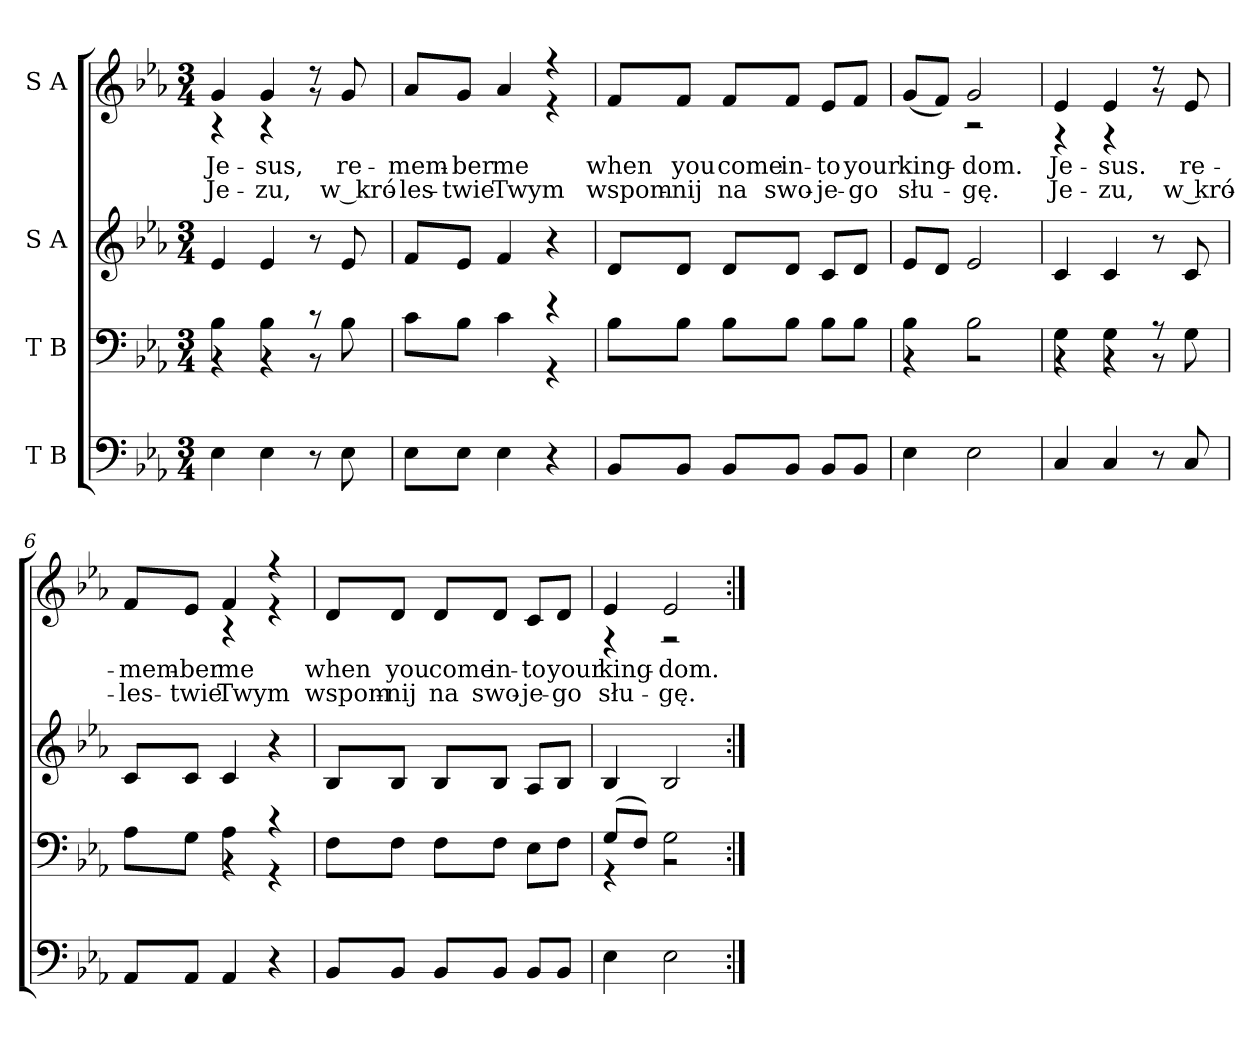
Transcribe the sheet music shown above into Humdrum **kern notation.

**kern	**kern	**kern	**kern	**text	**text
*part4	*part3	*part2	*part1	*part1	*part1
*staff4	*staff3	*staff2	*staff1	*staff1	*staff1
*I"T B	*I"T B	*I"S A	*I"S A	*	*
*clefF4	*clefF4	*clefG2	*clefG2	*	*
*k[b-e-a-]	*k[b-e-a-]	*k[b-e-a-]	*k[b-e-a-]	*	*
*M3/4	*M3/4	*M3/4	*M3/4	*	*
*MM69	*MM69	*MM69	*MM69	*	*
=1	=1	=1	=1	=1	=1
*	*^	*	*^	*	*
4E-\	4B-\	4r	4e-/	4g/	4r	Je-	Je-
4E-\	4B-\	4r	4e-/	4g/	4r	-sus,	-zu,
8r	8r	8r	8r	8r	8r	.	.
8E-\	8B-\	8ryy	8e-/	8g/	8ryy	re-	w_kró-
=2	=2	=2	=2	=2	=2	=2	=2
8E-\L	8c\L	2ryy	8f/L	8a-/L	2ryy	-mem-	-les-
8E-\J	8B-\J	.	8e-/J	8g/J	.	-ber	-twie
4E-\	4c\	.	4f/	4a-/	.	me	Twym
4r	4r	4r	4r	4r	4r	.	.
*	*v	*v	*	*v	*v	*	*
=3	=3	=3	=3	=3	=3
8BB-/L	8B-\L	8d/L	8f/L	when	wspom-
8BB-/J	8B-\J	8d/J	8f/J	you	-nij
8BB-/L	8B-\L	8d/L	8f/L	come	na
8BB-/J	8B-\J	8d/J	8f/J	in-	swo-
8BB-/L	8B-\L	8c/L	8e-/L	-to	-je-
8BB-/J	8B-\J	8d/J	8f/J	your	-go
=4	=4	=4	=4	=4	=4
*	*^	*	*^	*	*
4E-\	4B-\	4r	8e-/L	(8g/L	4ryy	king-	słu-
.	.	.	8d/J	8f/J)	.	.	.
2E-\	2B-\	2r	2e-/	2g/	2r	-dom.	-gę.
=5	=5	=5	=5	=5	=5	=5	=5
4C/	4G\	4r	4c/	4e-/	4r	Je-	Je-
4C/	4G\	4r	4c/	4e-/	4r	-sus.	-zu,
8r	8r	8r	8r	8r	8r	.	.
8C/	8G\	8ryy	8c/	8e-/	8ryy	re-	w kró-
=6	=6	=6	=6	=6	=6	=6	=6
8AA-/L	8A-\L	4ryy	8c/L	8f/L	4ryy	-mem-	-les-
8AA-/J	8G\J	.	8c/J	8e-/J	.	-ber	-twie
4AA-/	4A-\	4r	4c/	4f/	4r	me	Twym
4r	4r	4r	4r	4r	4r	.	.
*	*v	*v	*	*v	*v	*	*
=7	=7	=7	=7	=7	=7
8BB-/L	8F\L	8B-/L	8d/L	when	wspom-
8BB-/J	8F\J	8B-/J	8d/J	you	-nij
8BB-/L	8F\L	8B-/L	8d/L	come	na
8BB-/J	8F\J	8B-/J	8d/J	in-	swo-
8BB-/L	8E-\L	8A-/L	8c/L	-to	-je-
8BB-/J	8F\J	8B-/J	8d/J	your	-go
=8	=8	=8	=8	=8	=8
*	*^	*	*^	*	*
4E-\	(<8G/L	4r	4B-/	4e-/	4r	king-	słu-
.	8F/J)	.	.	.	.	.	.
2E-\	2G\	2r	2B-/	2e-/	2r	-dom.	-gę.
*	*v	*v	*	*v	*v	*	*
=:|!	=:|!	=:|!	=:|!	=:|!	=:|!
*-	*-	*-	*-	*-	*-
